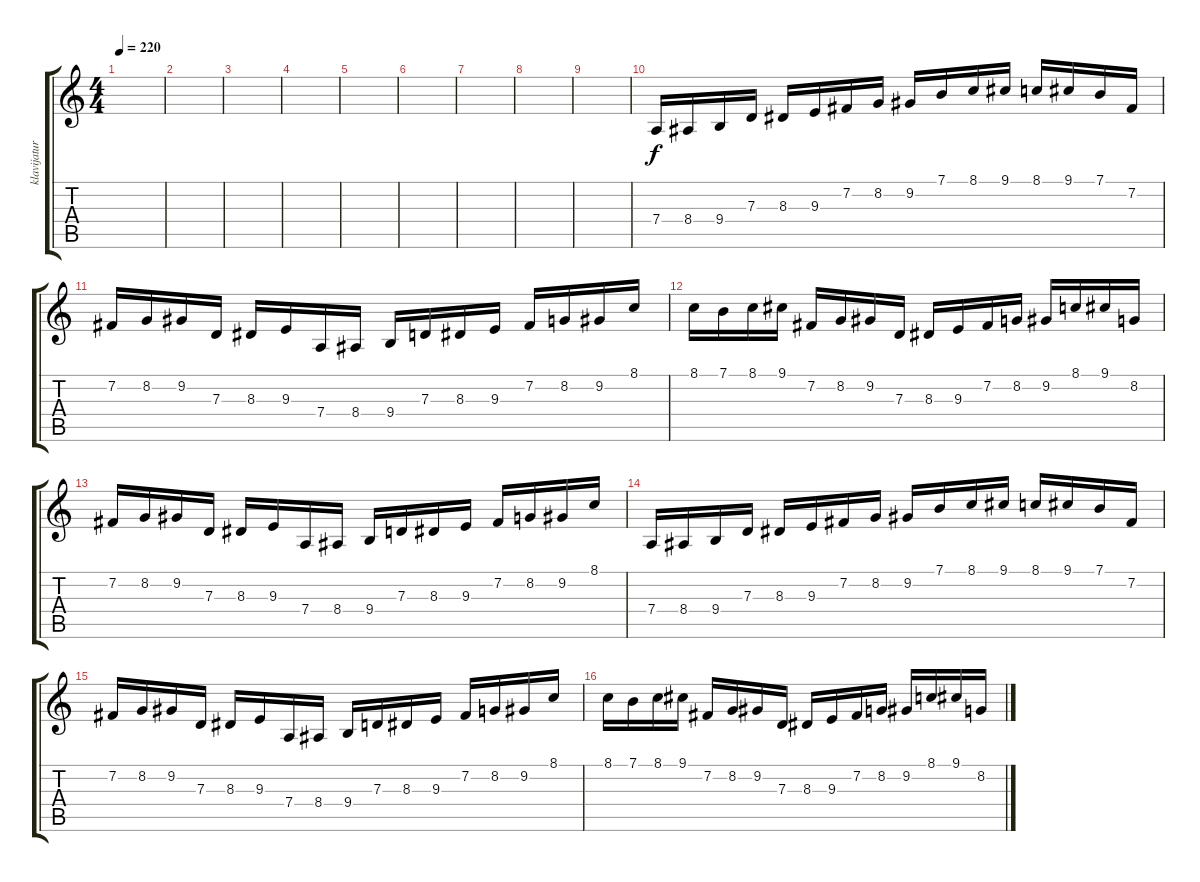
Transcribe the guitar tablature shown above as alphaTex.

\track ("klavijature" "klavijatur") {instrument electricgrandpiano}
\staff {score tabs}
\tuning (E4 B3 G3 D3 A2 E2) {hide}
\ts (4 4)
\tempo 220
\clef g2
\ks c
|
|
|
|
|
|
|
|
|
7.4.16{volume 0} 8.4.16 9.4.16 7.3.16 8.3.16{volume 2} 9.3.16 7.2.16 8.2.16 9.2.16{volume 3} 7.1.16 8.1.16 9.1.16 8.1.16 9.1.16 7.1.16 7.2.16 |
7.2.16 8.2.16 9.2.16 7.3.16 8.3.16 9.3.16 7.4.16 8.4.16 9.4.16 7.3.16 8.3.16 9.3.16 7.2.16 8.2.16 9.2.16 8.1.16 |
8.1.16 7.1.16 8.1.16 9.1.16 7.2.16 8.2.16 9.2.16 7.3.16 8.3.16 9.3.16 7.2.16 8.2.16 9.2.16 8.1.16 9.1.16 8.2.16 |
7.2.16 8.2.16 9.2.16 7.3.16 8.3.16 9.3.16 7.4.16 8.4.16 9.4.16 7.3.16 8.3.16 9.3.16 7.2.16 8.2.16 9.2.16 8.1.16 |
7.4.16 8.4.16 9.4.16 7.3.16 8.3.16 9.3.16 7.2.16 8.2.16 9.2.16 7.1.16 8.1.16 9.1.16 8.1.16 9.1.16 7.1.16 7.2.16 |
7.2.16 8.2.16 9.2.16 7.3.16 8.3.16 9.3.16 7.4.16 8.4.16 9.4.16 7.3.16 8.3.16 9.3.16 7.2.16 8.2.16 9.2.16 8.1.16 |
8.1.16 7.1.16 8.1.16 9.1.16 7.2.16 8.2.16 9.2.16 7.3.16 8.3.16 9.3.16 7.2.16 8.2.16 9.2.16 8.1.16 9.1.16 8.2.16
